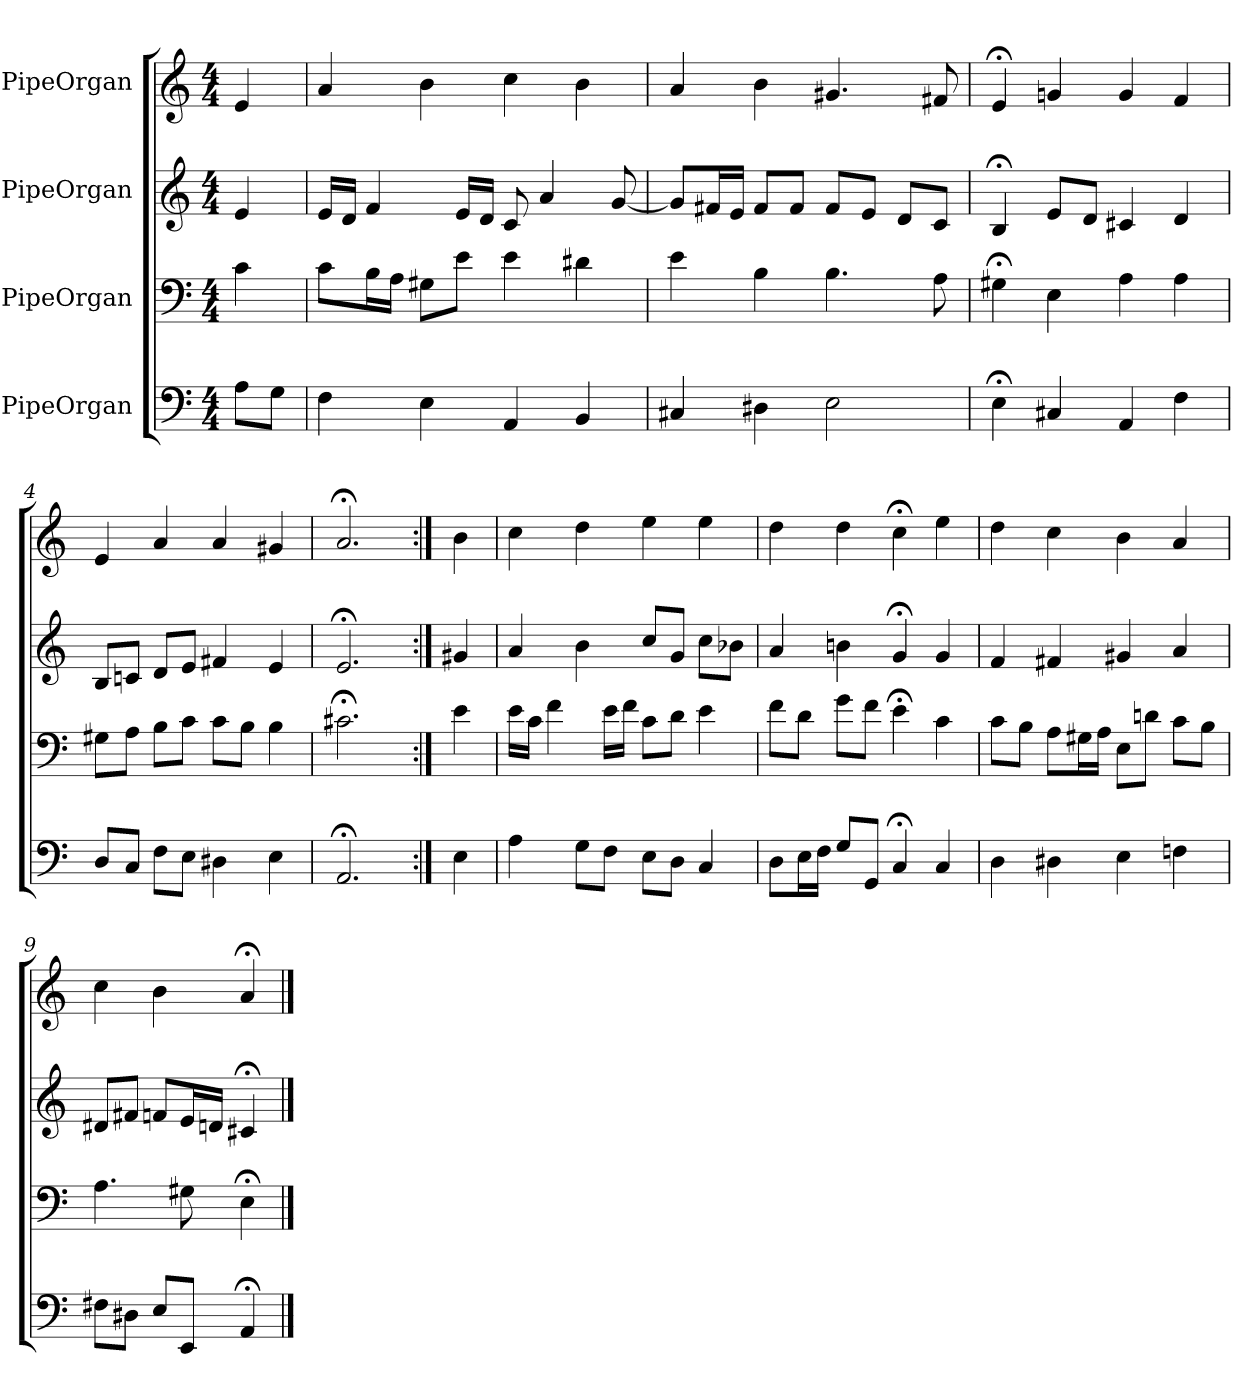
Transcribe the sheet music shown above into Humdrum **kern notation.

**kern	**kern	**kern	**kern
*part4	*part3	*part2	*part1
*staff4	*staff3	*staff2	*staff1
*I"PipeOrgan	*I"PipeOrgan	*I"PipeOrgan	*I"PipeOrgan
*clefF4	*clefF4	*clefG2	*clefG2
*k[]	*k[]	*k[]	*k[]
*a:	*a:	*a:	*a:
*M4/4	*M4/4	*M4/4	*M4/4
*MM60	*MM60	*MM60	*MM60
=	=	=	=
8A\L	4c	4e	4e
8G\J	.	.	.
=1	=1	=1	=1
4F	8c\L	16e/LL	4a
.	.	16d/JJ	.
.	16B\L	4f	.
.	16A\JJ	.	.
4E	8G#X\L	.	4b
.	8e\J	16e/LL	.
.	.	16d/JJ	.
4AA	4e	8c	4cc
.	.	4a	.
4BB	4d#X	.	4b
.	.	[8g	.
=2	=2	=2	=2
4C#X	4e	8g/L]	4a
.	.	16f#X/L	.
.	.	16e/JJ	.
4D#X	4B	8f#/L	4b
.	.	8f#/J	.
2E	4.B	8f#/L	4.g#X
.	.	8e/J	.
.	.	8d/L	.
.	8A	8c/J	8f#X
=3	=3	=3	=3
4E;<	4G#X;<	4B;<	4e;<
4C#X	4E	8e/L	4gn
.	.	8d/J	.
4AA	4A	4c#X	4g
4F	4A	4d	4f
=4	=4	=4	=4
8D/L	8G#X\L	8B/L	4e
8C/J	8A\J	8cn/J	.
8F\L	8B\L	8d/L	4a
8E\J	8c\J	8e/J	.
4D#X	8c\L	4f#X	4a
.	8B\J	.	.
4E	4B	4e	4g#X
=5	=5	=5	=5
2.AA;<	2.c#X;<	2.e;<	2.a;<
=:|!	=:|!	=:|!	=:|!
4E	4e	4g#X	4b
=6	=6	=6	=6
4A	16e\LL	4a	4cc
.	16c\JJ	.	.
.	4f	.	.
8G\L	.	4b	4dd
8F\J	16e\LL	.	.
.	16f\JJ	.	.
8E\L	8c\L	8cc/L	4ee
8D\J	8d\J	8g/J	.
4C	4e	8cc\L	4ee
.	.	8b-X\J	.
=7	=7	=7	=7
8D\L	8f\L	4a	4dd
16E\L	8d\J	.	.
16F\JJ	.	.	.
8G/L	8g\L	4bn	4dd
8GG/J	8f\J	.	.
4C;<	4e;<	4g;<	4cc;<
4C	4c	4g	4ee
=8	=8	=8	=8
4D	8c\L	4f	4dd
.	8B\J	.	.
4D#X	8A\L	4f#X	4cc
.	16G#X\L	.	.
.	16A\JJ	.	.
4E	8E\L	4g#X	4b
.	8dn\J	.	.
4Fn	8c\L	4a	4a
.	8B\J	.	.
=9	=9	=9	=9
8F#X\L	4.A	8d#X/L	4cc
8D#X\J	.	8f#X/J	.
8E/L	.	8fn/L	4b
8EE/J	8G#X	16e/L	.
.	.	16dn/JJ	.
4AA;<	4E;<	4c#X;<	4a;<
==	==	==	==
*-	*-	*-	*-
